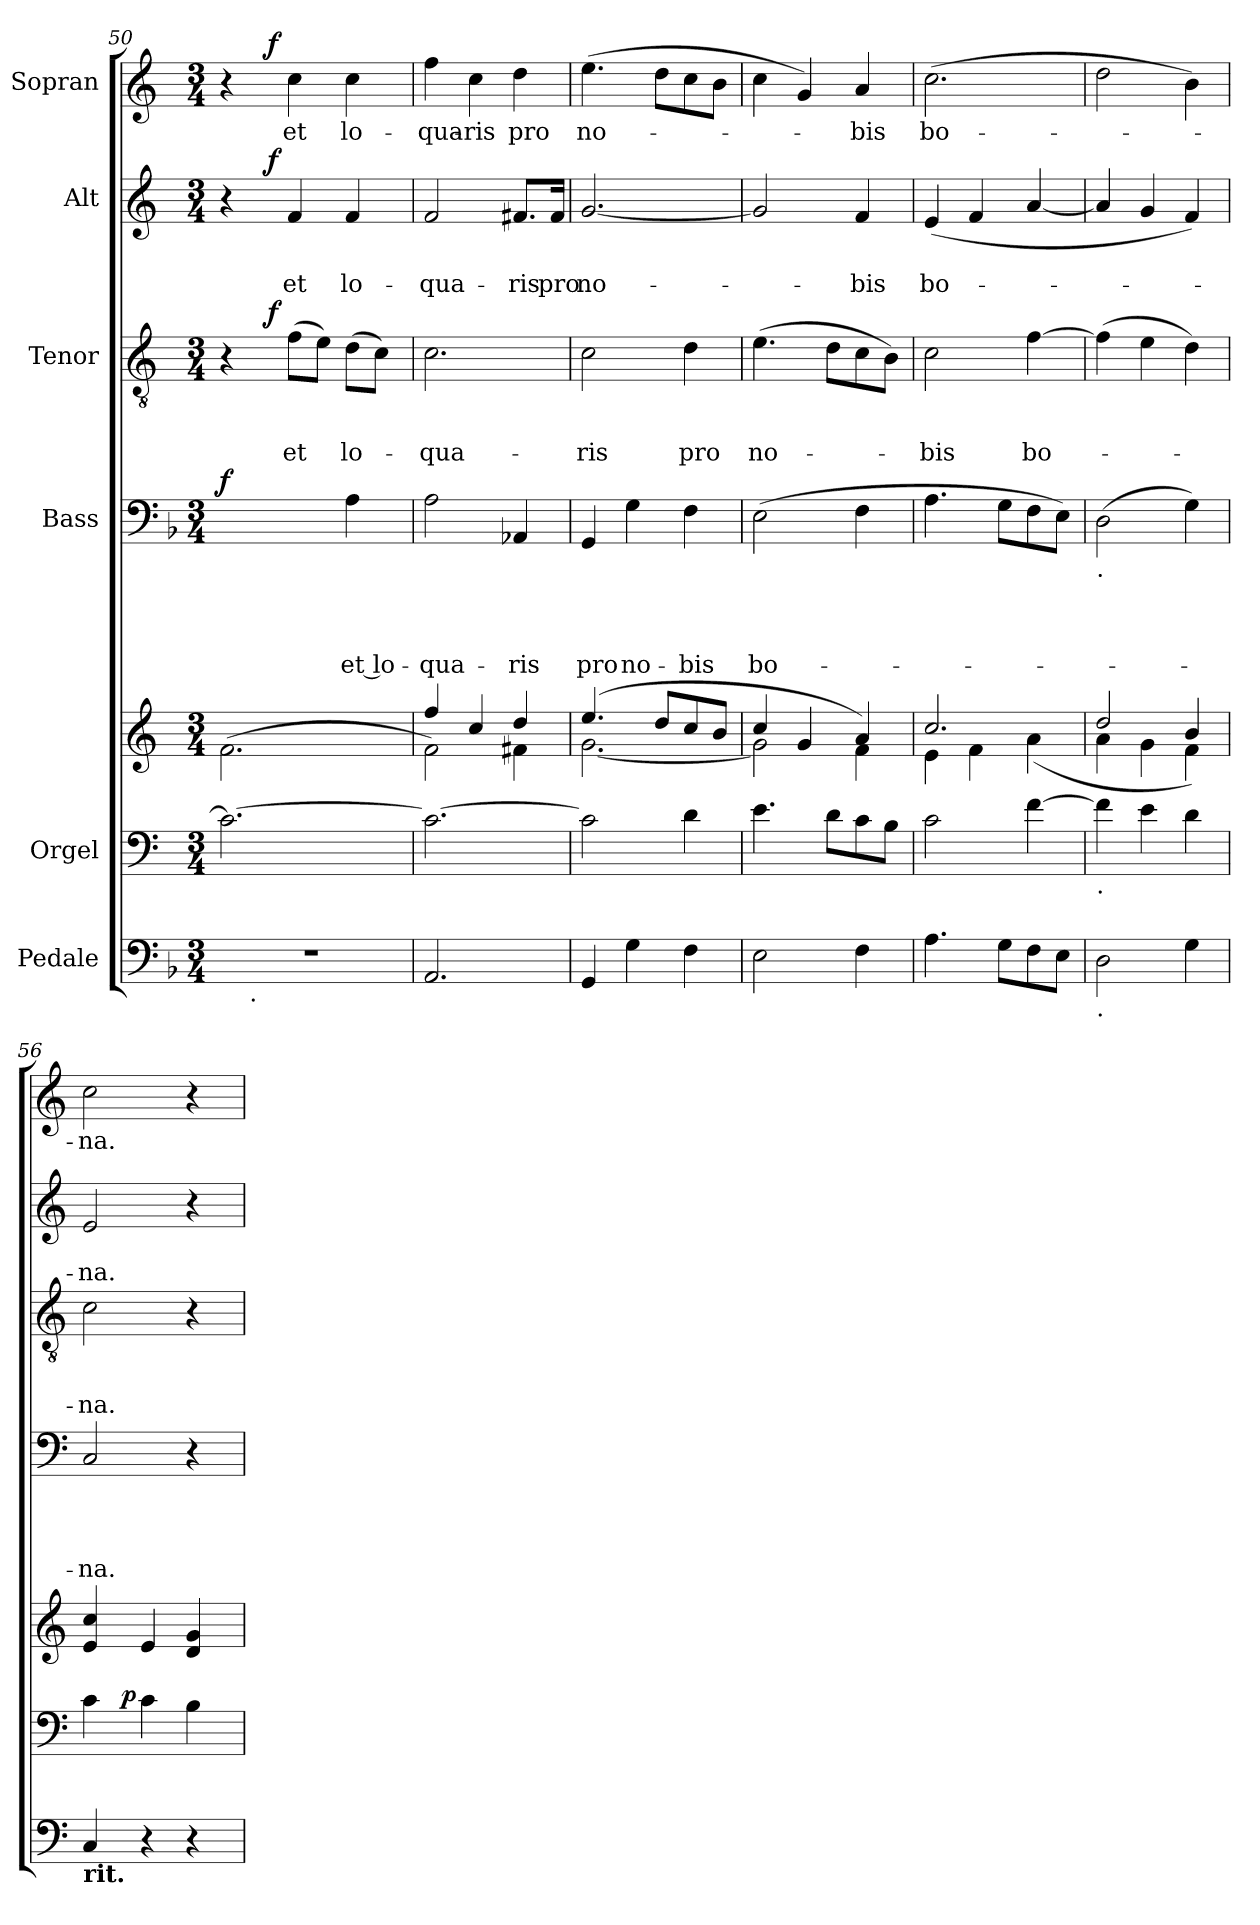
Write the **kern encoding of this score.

**kern	**kern	**kern	**dynam	**kern	**text	**text	**text	**text	**dynam	**kern	**text	**text	**text	**dynam	**kern	**text	**text	**dynam	**kern	**text	**dynam
*part6	*part5	*part5	*part5	*part4	*part4	*part4	*part4	*part4	*part4	*part3	*part3	*part3	*part3	*part3	*part2	*part2	*part2	*part2	*part1	*part1	*part1
*staff7	*staff6	*staff5	*staff5/6	*staff4	*staff4	*staff4	*staff4	*staff4	*staff4	*staff3	*staff3	*staff3	*staff3	*staff3	*staff2	*staff2	*staff2	*staff2	*staff1	*staff1	*staff1
*I"Pedale	*I"Orgel	*	*	*I"Bass	*	*	*	*	*	*I"Tenor	*	*	*	*	*I"Alt	*	*	*	*I"Sopran	*	*
*clefF4	*clefF4	*clefG2	*	*clefF4	*	*	*	*	*	*clefGv2	*	*	*	*	*clefG2	*	*	*	*clefG2	*	*
*k[b-]	*k[]	*k[]	*	*k[b-]	*	*	*	*	*	*k[]	*	*	*	*	*k[]	*	*	*	*k[]	*	*
*F:	*C:	*C:	*	*F:	*	*	*	*	*	*C:	*	*	*	*	*C:	*	*	*	*C:	*	*
*M3/4	*M3/4	*M3/4	*	*M3/4	*	*	*	*	*	*M3/4	*	*	*	*	*M3/4	*	*	*	*M3/4	*	*
=50	=50	=50	=50	=50	=50	=50	=50	=50	=50	=50	=50	=50	=50	=50	=50	=50	=50	=50	=50	=50	=50
!	!	!	!	!	!	!	!	!	!LO:DY:a	!	!	!	!	!	!	!	!	!	!	!	!
*^	*	*	*	*	*	*	*	*	*	*^	*	*	*	*	*^	*	*	*	*^	*	*
2.r	8ryy	2.c\_	(<2.f\	.	2ryy	.	.	.	.	f	4r	8.ryy	.	.	.	.	4r	8.ryy	.	.	.	4r	8.ryy	.	.
!	!LO:TX:b:t=.	!	!	!	!	!	!	!	!	!	!	!	!	!	!	!	!	!	!	!	!	!	!	!	!
.	2ryy	.	.	.	.	.	.	.	.	.	.	.	.	.	.	.	.	.	.	.	.	.	.	.	.
!	!	!	!	!	!	!	!	!	!	!	!	!	!	!	!	!LO:DY:a	!	!	!	!	!LO:DY:a	!	!	!	!LO:DY:a
.	.	.	.	.	.	.	.	.	.	.	.	2ryy	.	.	.	f	.	2ryy	.	.	f	.	2ryy	.	f
!	!	!	!	!	!	!	!	!	!	!	!	!	!	!	!LO:LY:b	!	!	!	!	!LO:LY:b	!	!	!	!LO:LY:b	!
.	.	.	.	.	.	.	.	.	.	.	(>8f\L	.	.	.	et	.	4f/	.	.	et	.	4cc\	.	et	.
.	.	.	.	.	.	.	.	.	.	.	8e\J)	.	.	.	.	.	.	.	.	.	.	.	.	.	.
!	!	!	!	!	!	!	!	!	!LO:LY:b:rj	!	!	!	!	!	!LO:LY:b	!	!	!	!	!LO:LY:b	!	!	!	!LO:LY:b	!
.	.	.	.	.	4A\	.	.	.	et lo-	.	(>8d\L	.	.	.	lo-	.	4f/	.	.	lo-	.	4cc\	.	lo-	.
.	8ryy	.	.	.	.	.	.	.	.	.	8c\J)	.	.	.	.	.	.	.	.	.	.	.	.	.	.
.	.	.	.	.	.	.	.	.	.	.	.	16ryy	.	.	.	.	.	16ryy	.	.	.	.	16ryy	.	.
=51	=51	=51	=51	=51	=51	=51	=51	=51	=51	=51	=51	=51	=51	=51	=51	=51	=51	=51	=51	=51	=51	=51	=51	=51	=51
*	*	*	*^	*	*	*	*	*	*	*	*	*	*	*	*	*	*	*	*	*	*	*	*	*	*
!	!	!	!	!	!	!	!	!	!	!LO:LY:b	!	!	!	!	!	!LO:LY:b	!	!	!	!	!LO:LY:b	!	!	!	!LO:LY:b	!
*	*	*	*	*	*	*	*	*	*	*	*	*v	*v	*	*	*	*	*	*	*	*	*	*v	*v	*	*
*v	*v	*	*	*	*	*	*	*	*	*	*	*	*	*	*	*	*v	*v	*	*	*	*	*	*
2.AA/	2.c\_	4ff/	2f\)	.	2A\	.	.	.	-qua-	.	2.c\	.	.	-qua-	.	2f/	.	-qua-	.	4ff\	-qua-	.
!	!	!	!	!	!	!	!	!	!	!	!	!	!	!	!	!	!	!	!	!	!LO:LY:b	!
.	.	4cc/	.	.	.	.	.	.	.	.	.	.	.	.	.	.	.	.	.	4cc\	-ris	.
!	!	!	!	!	!	!	!	!	!LO:LY:b	!	!	!	!	!	!	!	!	!LO:LY:b	!	!	!LO:LY:b	!
.	.	4dd/	4f#X\	.	4AA-X/	.	.	.	-ris	.	.	.	.	.	.	8.f#X/L	.	-ris	.	4dd\	pro	.
!	!	!	!	!	!	!	!	!	!	!	!	!	!	!	!	!	!	!LO:LY:b	!	!	!	!
.	.	.	.	.	.	.	.	.	.	.	.	.	.	.	.	16f#/Jk	.	pro	.	.	.	.
=52	=52	=52	=52	=52	=52	=52	=52	=52	=52	=52	=52	=52	=52	=52	=52	=52	=52	=52	=52	=52	=52	=52
!	!	!	!	!	!	!	!	!	!LO:LY:b	!	!	!	!	!LO:LY:b	!	!	!	!LO:LY:b	!	!	!LO:LY:b	!
4GG/	2c\]	(4.ee/	[<2.g\	.	4GG/	.	.	.	pro	.	2c\	.	.	-ris	.	[<2.g/	.	no-	.	(>4.ee\	no-	.
!	!	!	!	!	!	!	!	!	!LO:LY:b	!	!	!	!	!	!	!	!	!	!	!	!	!
4G\	.	.	.	.	4G\	.	.	.	no-	.	.	.	.	.	.	.	.	.	.	.	.	.
.	.	8dd/L	.	.	.	.	.	.	.	.	.	.	.	.	.	.	.	.	.	8dd\L	.	.
!	!	!	!	!	!	!	!	!	!LO:LY:b	!	!	!	!	!LO:LY:b	!	!	!	!	!	!	!	!
4F\	4d\	8cc/	.	.	4F\	.	.	.	-bis	.	4d\	.	.	pro	.	.	.	.	.	8cc\	.	.
.	.	8b/J	.	.	.	.	.	.	.	.	.	.	.	.	.	.	.	.	.	8b\J	.	.
=53	=53	=53	=53	=53	=53	=53	=53	=53	=53	=53	=53	=53	=53	=53	=53	=53	=53	=53	=53	=53	=53	=53
!	!	!	!	!	!	!	!	!	!LO:LY:b	!	!	!	!	!LO:LY:b	!	!	!	!	!	!	!	!
2E\	4.e\	4cc/	2g\]	.	(>2E\	.	.	.	bo-	.	(>4.e\	.	.	no-	.	2g/]	.	.	.	4cc\	.	.
.	.	4g/	.	.	.	.	.	.	.	.	.	.	.	.	.	.	.	.	.	4g/)	.	.
.	8d\L	.	.	.	.	.	.	.	.	.	8d\L	.	.	.	.	.	.	.	.	.	.	.
!	!	!	!	!	!	!	!	!	!	!	!	!	!	!	!	!	!	!LO:LY:b	!	!	!LO:LY:b	!
4F\	8c\	4a/)	4f\	.	4F\	.	.	.	.	.	8c\	.	.	.	.	4f/	.	-bis	.	4a/	-bis	.
.	8B\J	.	.	.	.	.	.	.	.	.	8B\J)	.	.	.	.	.	.	.	.	.	.	.
=54	=54	=54	=54	=54	=54	=54	=54	=54	=54	=54	=54	=54	=54	=54	=54	=54	=54	=54	=54	=54	=54	=54
!	!	!	!	!	!	!	!	!	!	!	!	!	!	!LO:LY:b	!	!	!	!LO:LY:b	!	!	!LO:LY:b	!
4.A\	2c\	2.cc/	4e\	.	4.A\	.	.	.	.	.	2c\	.	.	-bis	.	(<4e/	.	bo-	.	(>2.cc\	bo-	.
.	.	.	4f\	.	.	.	.	.	.	.	.	.	.	.	.	4f/	.	.	.	.	.	.
8G\L	.	.	.	.	8G\L	.	.	.	.	.	.	.	.	.	.	.	.	.	.	.	.	.
!	!	!	!	!	!	!	!	!	!	!	!	!	!	!LO:LY:b	!	!	!	!	!	!	!	!
8F\	[>4f\	.	(<4a\	.	8F\	.	.	.	.	.	[>4f\	.	.	bo-	.	[>4a/	.	.	.	.	.	.
8E\J	.	.	.	.	8E\J)	.	.	.	.	.	.	.	.	.	.	.	.	.	.	.	.	.
!!LO:PB:g=z
=55	=55	=55	=55	=55	=55	=55	=55	=55	=55	=55	=55	=55	=55	=55	=55	=55	=55	=55	=55	=55	=55	=55
*k[]	*	*	*	*	*k[]	*	*	*	*	*	*	*	*	*	*	*	*	*	*	*	*	*
*C:	*	*	*	*	*C:	*	*	*	*	*	*	*	*	*	*	*	*	*	*	*	*	*
!	!	!	!	!	!LO:TX:b:t=.	!	!	!	!	!	!	!	!	!	!	!	!	!	!	!	!	!
!	!LO:TX:b:t=.	!	!	!	!	!	!	!	!	!	!	!	!	!	!	!	!	!	!	!	!	!
!LO:TX:b:t=.	!	!	!	!	!	!	!	!	!	!	!	!	!	!	!	!	!	!	!	!	!	!
2D\	4f\]	2dd/	4a\	.	(>2D\	.	.	.	.	.	(>4f\]	.	.	.	.	4a/]	.	.	.	2dd\	.	.
.	4e\	.	4g\	.	.	.	.	.	.	.	4e\	.	.	.	.	4g/	.	.	.	.	.	.
4G\	4d\	4b/)	4f\	.	4G\)	.	.	.	.	.	4d\)	.	.	.	.	4f/)	.	.	.	4b\)	.	.
=56	=56	=56	=56	=56	=56	=56	=56	=56	=56	=56	=56	=56	=56	=56	=56	=56	=56	=56	=56	=56	=56	=56
!LO:TX:b:B:t=rit.	!	!	!	!	!	!	!	!	!	!	!	!	!	!	!	!	!	!	!	!	!	!
!	!	!	!	!	!	!	!	!	!LO:LY:b	!	!	!	!	!LO:LY:b	!	!	!	!LO:LY:b	!	!	!LO:LY:b	!
*	*^	*v	*v	*	*	*	*	*	*	*	*	*	*	*	*	*	*	*	*	*	*	*
4C/	4c\	8.ryy	4e/ 4cc/	.	2C/	.	.	.	-na.	.	2c\	.	.	-na.	.	2e/	.	-na.	.	2cc\	-na.	.
!	!	!	!	!LO:DY:a=2	!	!	!	!	!	!	!	!	!	!	!	!	!	!	!	!	!	!
.	.	2ryy	.	p	.	.	.	.	.	.	.	.	.	.	.	.	.	.	.	.	.	.
4r	4c\	.	4e/	.	.	.	.	.	.	.	.	.	.	.	.	.	.	.	.	.	.	.
4r	4B\	.	4d/ 4g/	.	4r	.	.	.	.	.	4r	.	.	.	.	4r	.	.	.	4r	.	.
.	.	16ryy	.	.	.	.	.	.	.	.	.	.	.	.	.	.	.	.	.	.	.	.
*	*v	*v	*	*	*	*	*	*	*	*	*	*	*	*	*	*	*	*	*	*	*	*
=	=	=	=	=	=	=	=	=	=	=	=	=	=	=	=	=	=	=	=	=	=
*-	*-	*-	*-	*-	*-	*-	*-	*-	*-	*-	*-	*-	*-	*-	*-	*-	*-	*-	*-	*-	*-
